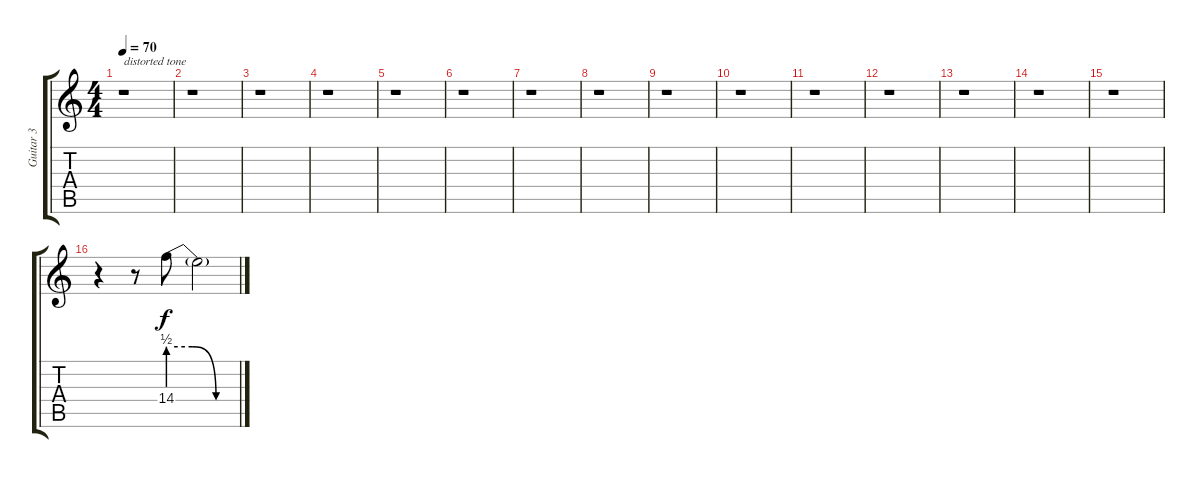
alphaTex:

\track ("Guitar 3" "Guitar 3") {instrument overdrivenguitar}
\staff {score tabs}
\tuning (E4 B3 G3 D3 A2 E2) {hide}
\ts (4 4)
\tempo 70
\clef g2
\ks c
r.1{txt "distorted tone" dy f instrument overdrivenguitar} |
r.1 |
r.1 |
r.1 |
r.1 |
r.1 |
r.1 |
r.1 |
r.1 |
r.1 |
r.1 |
r.1 |
r.1 |
r.1 |
r.1 |
r.4 r.8 14.4{be (custom 0 2 20 2 40 0 60 0)}.8{instrument electricguitarjazz} 14.4{t}.2
